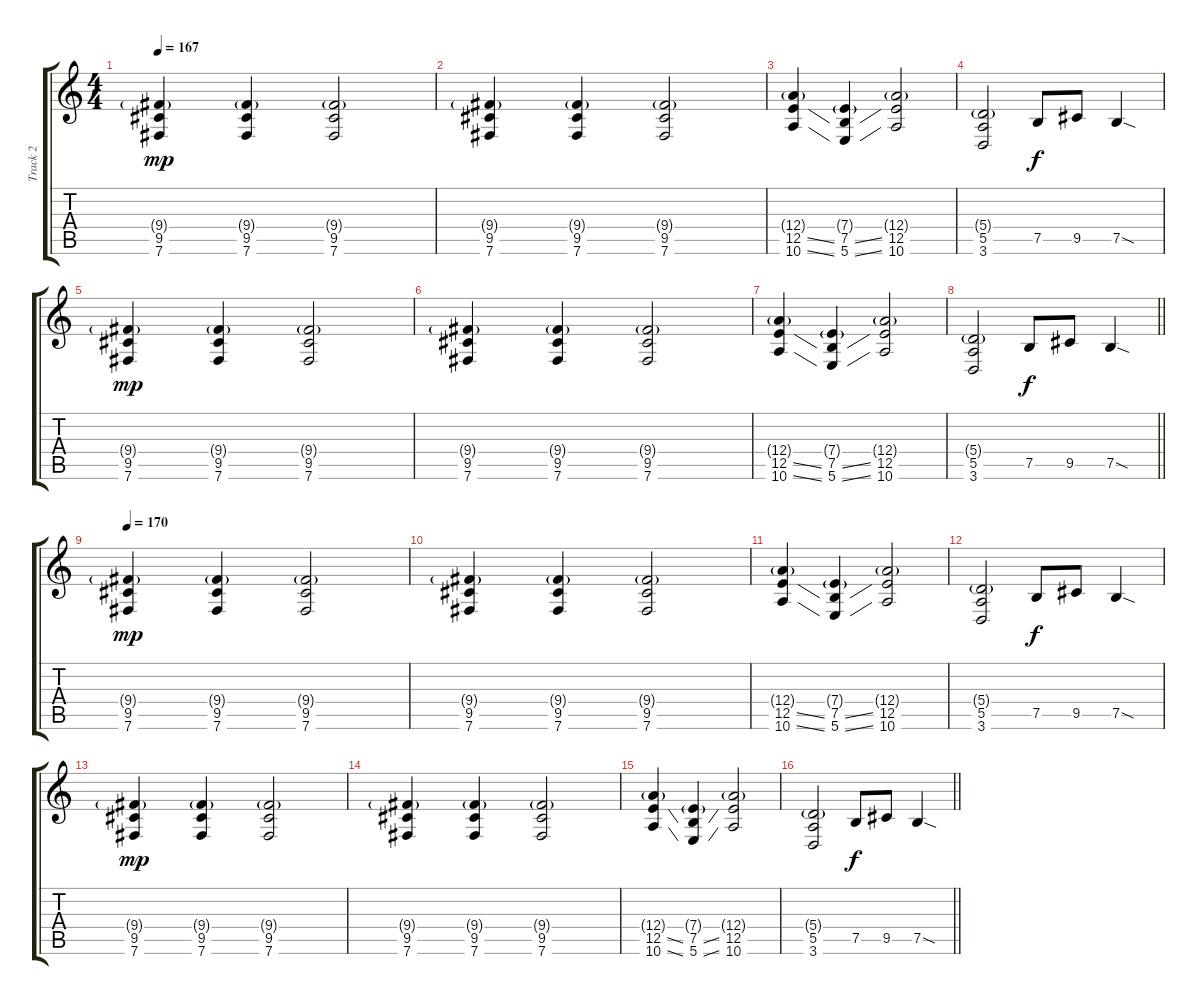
\track ("Track 2" "Track 2") {instrument distortionguitar}
\staff {score tabs}
\tuning (B3 Gb3 D3 A2 E2 B1) {hide}
\ts (4 4)
\section ("" "")
\tempo 167
\clef g2
\ks c
(9.4{g} 9.5 7.6).4{dy mp} (9.4{g} 9.5 7.6).4 (9.4{g} 9.5 7.6).2 |
(9.4{g} 9.5 7.6).4 (9.4{g} 9.5 7.6).4 (9.4{g} 9.5 7.6).2 |
(12.4{g} 12.5{ss} 10.6{ss}).4 (7.4{g} 7.5{ss} 5.6{ss}).4 (12.4{g} 12.5 10.6).2 |
(5.4{g} 5.5 3.6).2 7.5.8{dy f} 9.5.8 7.5{sod}.4 |
(9.4{g} 9.5 7.6).4{dy mp} (9.4{g} 9.5 7.6).4 (9.4{g} 9.5 7.6).2 |
(9.4{g} 9.5 7.6).4 (9.4{g} 9.5 7.6).4 (9.4{g} 9.5 7.6).2 |
(12.4{g} 12.5{ss} 10.6{ss}).4 (7.4{g} 7.5{ss} 5.6{ss}).4 (12.4{g} 12.5 10.6).2 |
\barLineRight lightlight
(5.4{g} 5.5 3.6).2 7.5.8{dy f} 9.5.8 7.5{sod}.4 |
\section ("" "")
\tempo 170
(9.4{g} 9.5 7.6).4{dy mp} (9.4{g} 9.5 7.6).4 (9.4{g} 9.5 7.6).2 |
(9.4{g} 9.5 7.6).4 (9.4{g} 9.5 7.6).4 (9.4{g} 9.5 7.6).2 |
(12.4{g} 12.5{ss} 10.6{ss}).4 (7.4{g} 7.5{ss} 5.6{ss}).4 (12.4{g} 12.5 10.6).2 |
(5.4{g} 5.5 3.6).2 7.5.8{dy f} 9.5.8 7.5{sod}.4 |
(9.4{g} 9.5 7.6).4{dy mp} (9.4{g} 9.5 7.6).4 (9.4{g} 9.5 7.6).2 |
(9.4{g} 9.5 7.6).4 (9.4{g} 9.5 7.6).4 (9.4{g} 9.5 7.6).2 |
(12.4{g} 12.5{ss} 10.6{ss}).4 (7.4{g} 7.5{ss} 5.6{ss}).4 (12.4{g} 12.5 10.6).2 |
\barLineRight lightlight
(5.4{g} 5.5 3.6).2 7.5.8{dy f} 9.5.8 7.5{sod}.4
